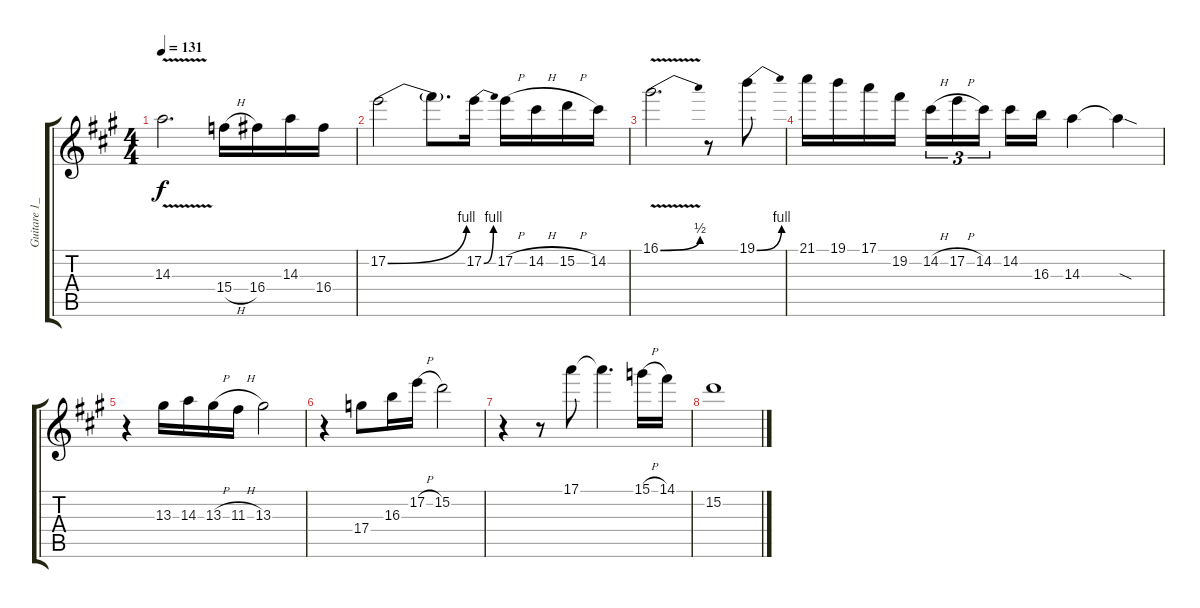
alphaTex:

\track ("Guitare 1_1" "Guitare 1_") {instrument overdrivenguitar}
\staff {score tabs}
\tuning (E4 B3 G3 D3 A2 E2) {hide}
\ts (4 4)
\tempo 131
\clef g2
\ks a
14.3{v}.2{d dy f} 15.4{h}.16 16.4.16 14.3.16 16.4.16 |
17.2{be (bend 0 0 60 4)}.2 17.2{t}.8{d} 17.2{be (bend 0 0 60 4)}.16 17.2{h}.16 14.2{h}.16 15.2{h}.16 14.2.16 |
16.1{be (bend 0 0 60 2) v}.2{d} r.8 19.1{be (bend 0 0 60 4)}.8 |
21.1.16 19.1.16 17.1.16 19.2.16 14.2{h}.16{tu (3 2)} 17.2{h}.16{tu (3 2)} 14.2.16{tu (3 2) beam splitsecondary} 14.2.16 16.3.16 14.3.4 14.3{sod t}.4 |
r.4 13.3.16 14.3.16 13.3{h}.16 11.3{h}.16 13.3.2 |
r.4 17.4.8 16.3.16 17.2{h}.16 15.2.2 |
r.4 r.8 17.1.8 17.1{t}.4{d} 15.1{h}.16 14.1.16 |
15.2.1
